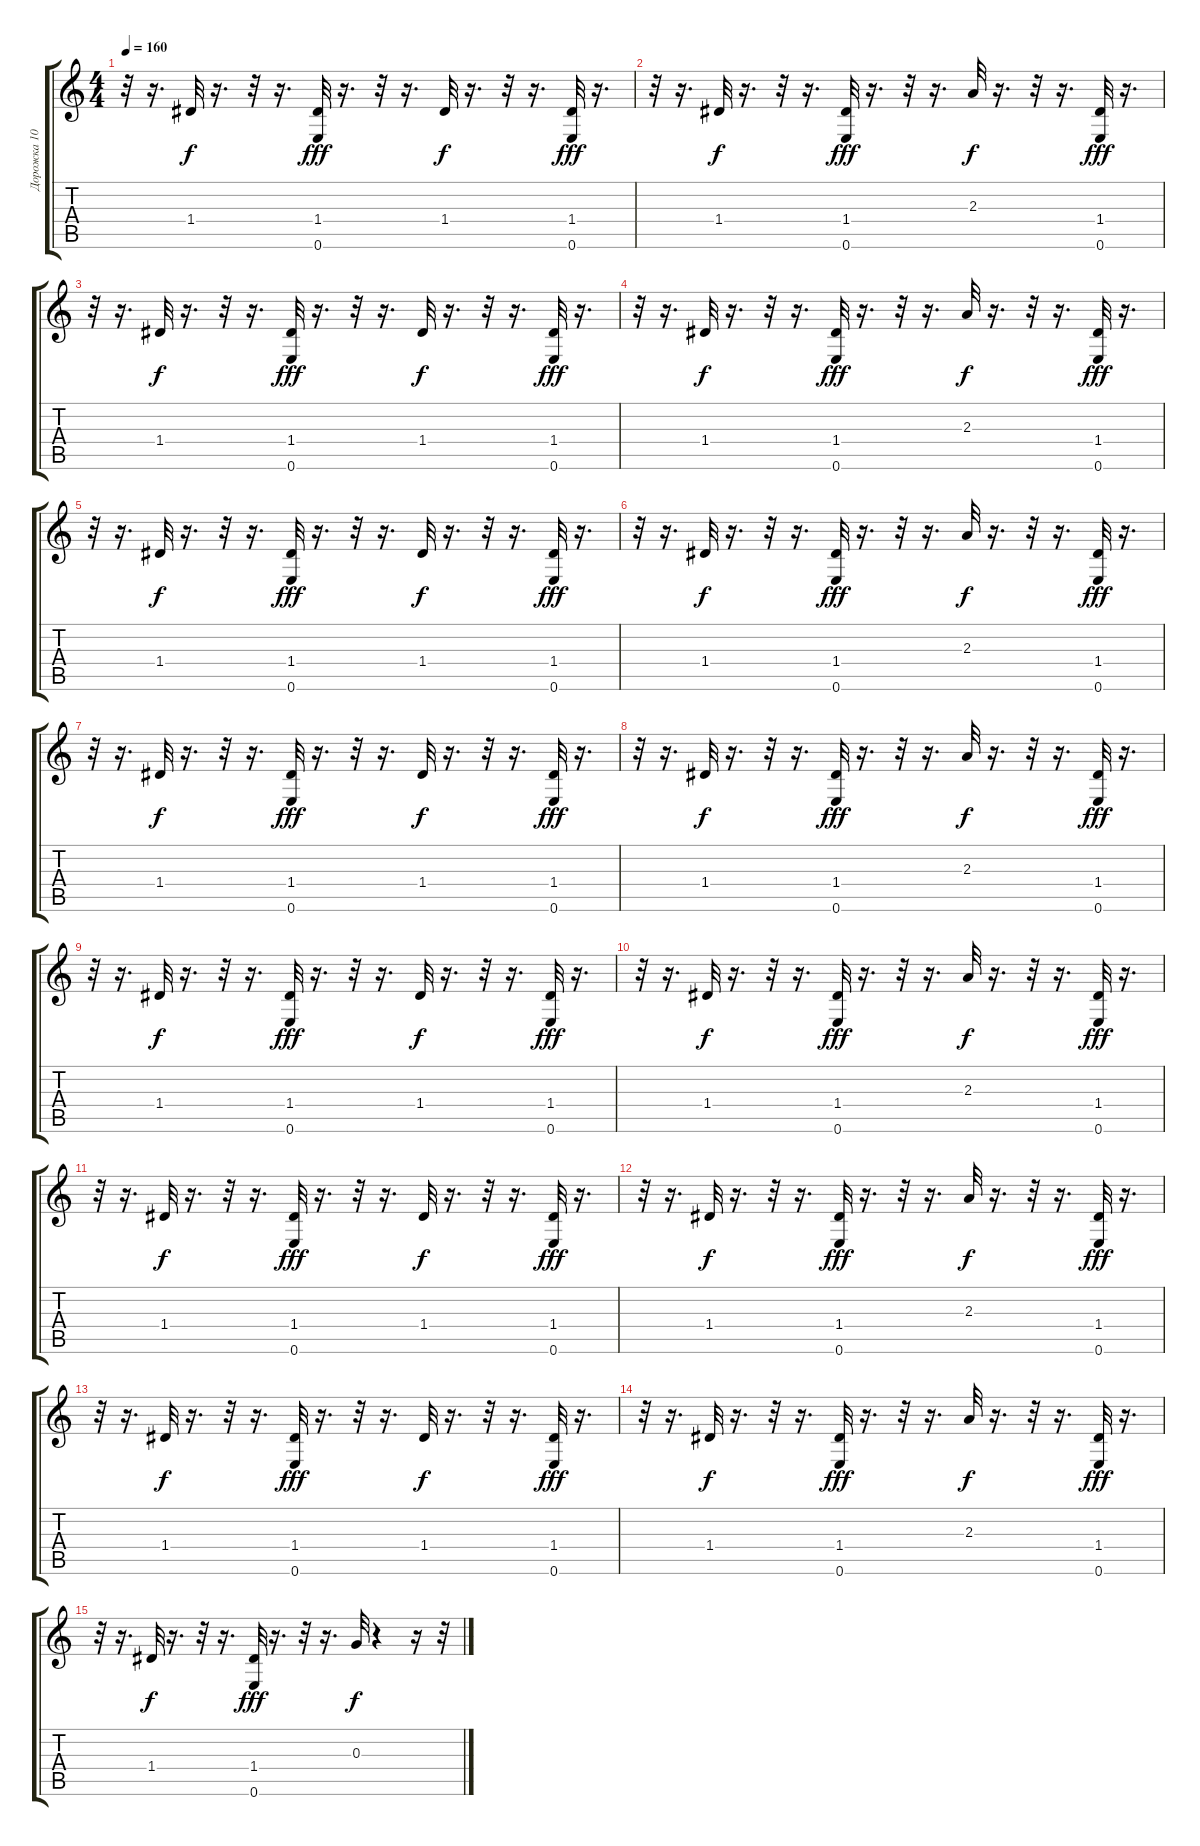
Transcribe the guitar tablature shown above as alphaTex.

\track ("Дорожка 10" "Дорожка 10") {instrument acousticguitarnylon}
\staff {score tabs}
\tuning (E4 B3 G3 D3 A2 E2) {hide}
\ts (4 4)
\tempo 160
\clef g2
\ks c
r.32{dy fff} r.16{d} 1.4.32{dy f} r.16{d} r.32 r.16{d} (1.4 0.6).32{dy fff} r.16{d} r.32 r.16{d} 1.4.32{dy f} r.16{d} r.32 r.16{d} (1.4 0.6).32{dy fff} r.16{d} |
r.32 r.16{d} 1.4.32{dy f} r.16{d} r.32 r.16{d} (1.4 0.6).32{dy fff} r.16{d} r.32 r.16{d} 2.3.32{dy f} r.16{d} r.32 r.16{d} (1.4 0.6).32{dy fff} r.16{d} |
r.32 r.16{d} 1.4.32{dy f} r.16{d} r.32 r.16{d} (1.4 0.6).32{dy fff} r.16{d} r.32 r.16{d} 1.4.32{dy f} r.16{d} r.32 r.16{d} (1.4 0.6).32{dy fff} r.16{d} |
r.32 r.16{d} 1.4.32{dy f} r.16{d} r.32 r.16{d} (1.4 0.6).32{dy fff} r.16{d} r.32 r.16{d} 2.3.32{dy f} r.16{d} r.32 r.16{d} (1.4 0.6).32{dy fff} r.16{d} |
r.32 r.16{d} 1.4.32{dy f} r.16{d} r.32 r.16{d} (1.4 0.6).32{dy fff} r.16{d} r.32 r.16{d} 1.4.32{dy f} r.16{d} r.32 r.16{d} (1.4 0.6).32{dy fff} r.16{d} |
r.32 r.16{d} 1.4.32{dy f} r.16{d} r.32 r.16{d} (1.4 0.6).32{dy fff} r.16{d} r.32 r.16{d} 2.3.32{dy f} r.16{d} r.32 r.16{d} (1.4 0.6).32{dy fff} r.16{d} |
r.32 r.16{d} 1.4.32{dy f} r.16{d} r.32 r.16{d} (1.4 0.6).32{dy fff} r.16{d} r.32 r.16{d} 1.4.32{dy f} r.16{d} r.32 r.16{d} (1.4 0.6).32{dy fff} r.16{d} |
r.32 r.16{d} 1.4.32{dy f} r.16{d} r.32 r.16{d} (1.4 0.6).32{dy fff} r.16{d} r.32 r.16{d} 2.3.32{dy f} r.16{d} r.32 r.16{d} (1.4 0.6).32{dy fff} r.16{d} |
r.32 r.16{d} 1.4.32{dy f} r.16{d} r.32 r.16{d} (1.4 0.6).32{dy fff} r.16{d} r.32 r.16{d} 1.4.32{dy f} r.16{d} r.32 r.16{d} (1.4 0.6).32{dy fff} r.16{d} |
r.32 r.16{d} 1.4.32{dy f} r.16{d} r.32 r.16{d} (1.4 0.6).32{dy fff} r.16{d} r.32 r.16{d} 2.3.32{dy f} r.16{d} r.32 r.16{d} (1.4 0.6).32{dy fff} r.16{d} |
r.32 r.16{d} 1.4.32{dy f} r.16{d} r.32 r.16{d} (1.4 0.6).32{dy fff} r.16{d} r.32 r.16{d} 1.4.32{dy f} r.16{d} r.32 r.16{d} (1.4 0.6).32{dy fff} r.16{d} |
r.32 r.16{d} 1.4.32{dy f} r.16{d} r.32 r.16{d} (1.4 0.6).32{dy fff} r.16{d} r.32 r.16{d} 2.3.32{dy f} r.16{d} r.32 r.16{d} (1.4 0.6).32{dy fff} r.16{d} |
r.32 r.16{d} 1.4.32{dy f} r.16{d} r.32 r.16{d} (1.4 0.6).32{dy fff} r.16{d} r.32 r.16{d} 1.4.32{dy f} r.16{d} r.32 r.16{d} (1.4 0.6).32{dy fff} r.16{d} |
r.32 r.16{d} 1.4.32{dy f} r.16{d} r.32 r.16{d} (1.4 0.6).32{dy fff} r.16{d} r.32 r.16{d} 2.3.32{dy f} r.16{d} r.32 r.16{d} (1.4 0.6).32{dy fff} r.16{d} |
r.32 r.16{d} 1.4.32{dy f} r.16{d} r.32 r.16{d} (1.4 0.6).32{dy fff} r.16{d} r.32 r.16{d} 0.3.32{dy f} r.4 r.16 r.32
